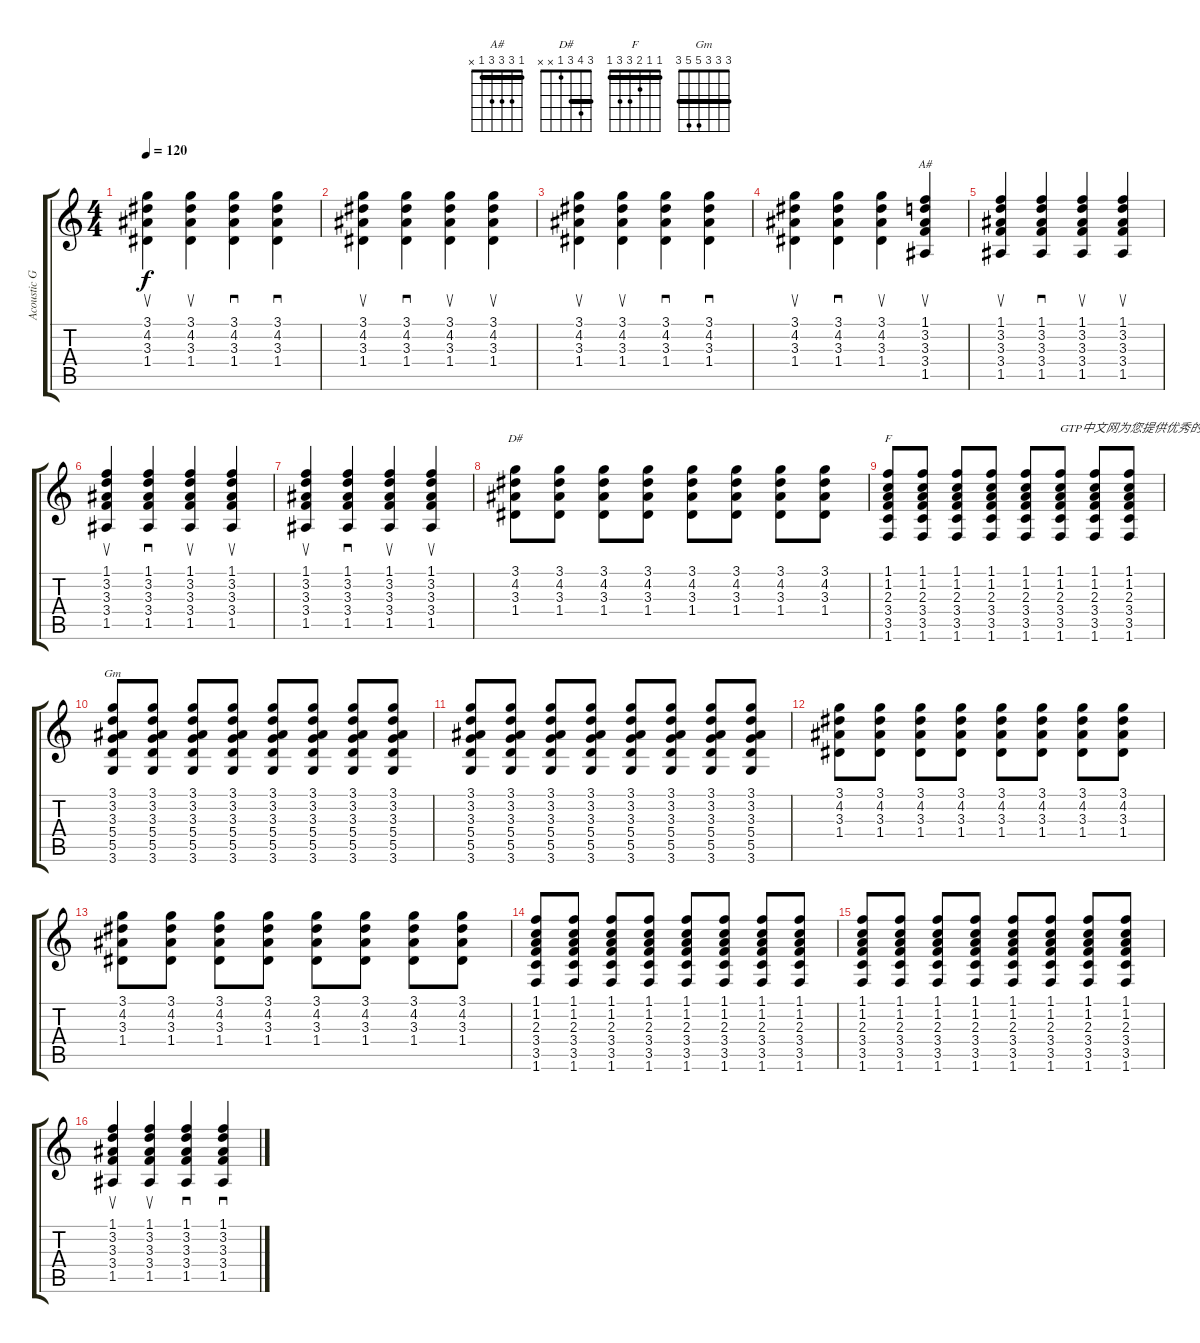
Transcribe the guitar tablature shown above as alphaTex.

\track ("Acoustic Guitar [Danny]" "Acoustic G") {instrument acousticguitarsteel}
\staff {score tabs}
\tuning (E4 B3 G3 D3 A2 E2) {hide}
\chord ("A#" 1 3 3 3 1 x) {barre 1}
\chord ("D#" 3 4 3 1 x x) {barre 3}
\chord ("F" 1 1 2 3 3 1) {barre 1}
\chord ("Gm" 3 3 3 5 5 3) {barre 3}
\ts (4 4)
\tempo 120
\clef g2
\ks c
(3.1 4.2 3.3 1.4).4{su dy f} (3.1 4.2 3.3 1.4).4{su} (3.1 4.2 3.3 1.4).4{sd} (3.1 4.2 3.3 1.4).4{sd} |
(3.1 4.2 3.3 1.4).4{su} (3.1 4.2 3.3 1.4).4{sd} (3.1 4.2 3.3 1.4).4{su} (3.1 4.2 3.3 1.4).4{su} |
(3.1 4.2 3.3 1.4).4{su} (3.1 4.2 3.3 1.4).4{su} (3.1 4.2 3.3 1.4).4{sd} (3.1 4.2 3.3 1.4).4{sd} |
(3.1 4.2 3.3 1.4).4{su} (3.1 4.2 3.3 1.4).4{sd} (3.1 4.2 3.3 1.4).4{su} (1.1 3.2 3.3 3.4 1.5).4{su ch "A#"} |
(1.1 3.2 3.3 3.4 1.5).4{su} (1.1 3.2 3.3 3.4 1.5).4{sd} (1.1 3.2 3.3 3.4 1.5).4{su} (1.1 3.2 3.3 3.4 1.5).4{su} |
(1.1 3.2 3.3 3.4 1.5).4{su} (1.1 3.2 3.3 3.4 1.5).4{sd} (1.1 3.2 3.3 3.4 1.5).4{su} (1.1 3.2 3.3 3.4 1.5).4{su} |
(1.1 3.2 3.3 3.4 1.5).4{su} (1.1 3.2 3.3 3.4 1.5).4{sd} (1.1 3.2 3.3 3.4 1.5).4{su} (1.1 3.2 3.3 3.4 1.5).4{su} |
(3.1 4.2 3.3 1.4).8{ch "D#"} (3.1 4.2 3.3 1.4).8 (3.1 4.2 3.3 1.4).8 (3.1 4.2 3.3 1.4).8 (3.1 4.2 3.3 1.4).8 (3.1 4.2 3.3 1.4).8 (3.1 4.2 3.3 1.4).8 (3.1 4.2 3.3 1.4).8 |
(1.1 1.2 2.3 3.4 3.5 1.6).8{ch "F"} (1.1 1.2 2.3 3.4 3.5 1.6).8 (1.1 1.2 2.3 3.4 3.5 1.6).8 (1.1 1.2 2.3 3.4 3.5 1.6).8 (1.1 1.2 2.3 3.4 3.5 1.6).8 (1.1 1.2 2.3 3.4 3.5 1.6).8{txt "GTP中文网为您提供优秀的谱子"} (1.1 1.2 2.3 3.4 3.5 1.6).8 (1.1 1.2 2.3 3.4 3.5 1.6).8 |
(3.1 3.2 3.3 5.4 5.5 3.6).8{ch "Gm"} (3.1 3.2 3.3 5.4 5.5 3.6).8 (3.1 3.2 3.3 5.4 5.5 3.6).8 (3.1 3.2 3.3 5.4 5.5 3.6).8 (3.1 3.2 3.3 5.4 5.5 3.6).8 (3.1 3.2 3.3 5.4 5.5 3.6).8 (3.1 3.2 3.3 5.4 5.5 3.6).8 (3.1 3.2 3.3 5.4 5.5 3.6).8 |
(3.1 3.2 3.3 5.4 5.5 3.6).8 (3.1 3.2 3.3 5.4 5.5 3.6).8 (3.1 3.2 3.3 5.4 5.5 3.6).8 (3.1 3.2 3.3 5.4 5.5 3.6).8 (3.1 3.2 3.3 5.4 5.5 3.6).8 (3.1 3.2 3.3 5.4 5.5 3.6).8 (3.1 3.2 3.3 5.4 5.5 3.6).8 (3.1 3.2 3.3 5.4 5.5 3.6).8 |
(3.1 4.2 3.3 1.4).8 (3.1 4.2 3.3 1.4).8 (3.1 4.2 3.3 1.4).8 (3.1 4.2 3.3 1.4).8 (3.1 4.2 3.3 1.4).8 (3.1 4.2 3.3 1.4).8 (3.1 4.2 3.3 1.4).8 (3.1 4.2 3.3 1.4).8 |
(3.1 4.2 3.3 1.4).8 (3.1 4.2 3.3 1.4).8 (3.1 4.2 3.3 1.4).8 (3.1 4.2 3.3 1.4).8 (3.1 4.2 3.3 1.4).8 (3.1 4.2 3.3 1.4).8 (3.1 4.2 3.3 1.4).8 (3.1 4.2 3.3 1.4).8 |
(1.1 1.2 2.3 3.4 3.5 1.6).8 (1.1 1.2 2.3 3.4 3.5 1.6).8 (1.1 1.2 2.3 3.4 3.5 1.6).8 (1.1 1.2 2.3 3.4 3.5 1.6).8 (1.1 1.2 2.3 3.4 3.5 1.6).8 (1.1 1.2 2.3 3.4 3.5 1.6).8 (1.1 1.2 2.3 3.4 3.5 1.6).8 (1.1 1.2 2.3 3.4 3.5 1.6).8 |
(1.1 1.2 2.3 3.4 3.5 1.6).8 (1.1 1.2 2.3 3.4 3.5 1.6).8 (1.1 1.2 2.3 3.4 3.5 1.6).8 (1.1 1.2 2.3 3.4 3.5 1.6).8 (1.1 1.2 2.3 3.4 3.5 1.6).8 (1.1 1.2 2.3 3.4 3.5 1.6).8 (1.1 1.2 2.3 3.4 3.5 1.6).8 (1.1 1.2 2.3 3.4 3.5 1.6).8 |
(1.1 3.2 3.3 3.4 1.5).4{su} (1.1 3.2 3.3 3.4 1.5).4{su} (1.1 3.2 3.3 3.4 1.5).4{sd} (1.1 3.2 3.3 3.4 1.5).4{sd}
